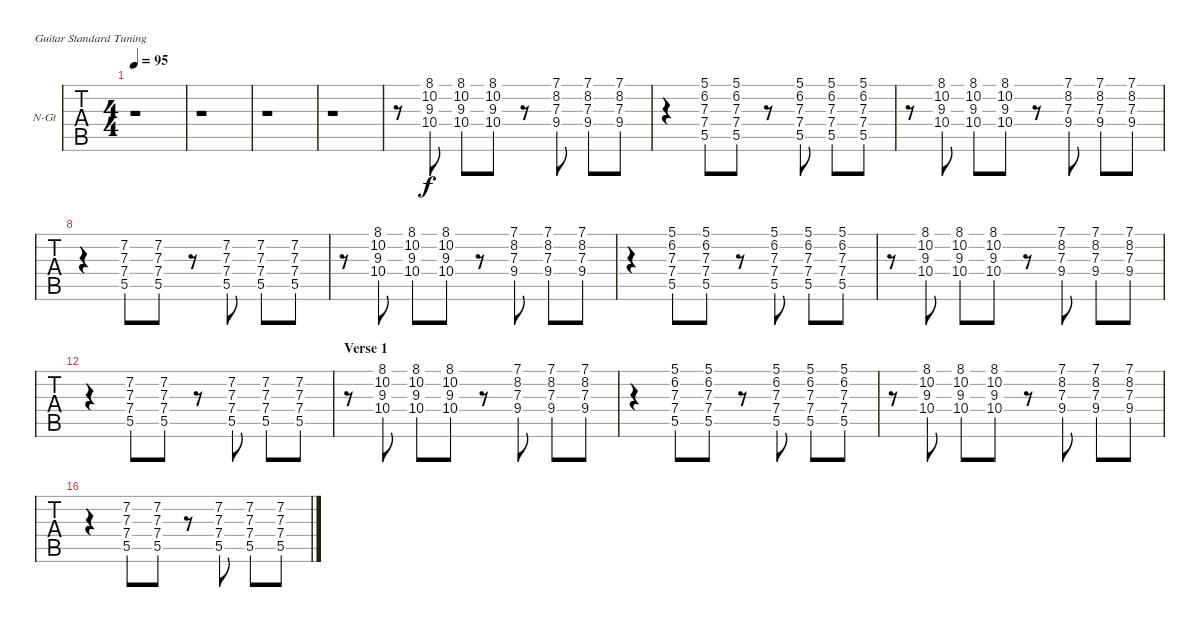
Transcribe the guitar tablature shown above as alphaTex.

\bracketExtendMode nobrackets
\firstSystemTrackNameOrientation horizontal
\otherSystemsTrackNameOrientation horizontal
\defaultBarNumberDisplay FirstOfSystem
\track ("Guitar (Rythm)" "N-Gt") {instrument acousticguitarnylon}
\staff {tabs}
\tuning (E4 B3 G3 D3 A2 E2)
\ts (4 4)
\tempo 95
\clef g2
\scale
0.377163
\ks c
r.1{dy f instrument acousticguitarnylon} |
\scale
0.207612 r.1 |
\scale
0.207612 r.1 |
\scale
0.207612 r.1 |
\scale
0.258065 r.8 (8.1 10.2 9.3 10.4).8 (8.1 10.2 9.3 10.4).8 (8.1 10.2 9.3 10.4).8 r.8 (7.1 8.2 7.3 9.4).8 (7.1 8.2 7.3 9.4).8 (7.1 8.2 7.3 9.4).8 |
\scale
0.241935 r.4 (5.1 6.2 7.3 7.4 5.5).8 (5.1 6.2 7.3 7.4 5.5).8 r.8 (5.1 6.2 7.3 7.4 5.5).8 (5.1 6.2 7.3 7.4 5.5).8 (5.1 6.2 7.3 7.4 5.5).8 |
\scale
0.258065 r.8 (8.1 10.2 9.3 10.4).8 (8.1 10.2 9.3 10.4).8 (8.1 10.2 9.3 10.4).8 r.8 (7.1 8.2 7.3 9.4).8 (7.1 8.2 7.3 9.4).8 (7.1 8.2 7.3 9.4).8 |
\scale
0.241935 r.4 (7.2 7.3 7.4 5.5).8 (7.2 7.3 7.4 5.5).8 r.8 (7.2 7.3 7.4 5.5).8 (7.2 7.3 7.4 5.5).8 (7.2 7.3 7.4 5.5).8 |
\scale
0.258065 r.8 (8.1 10.2 9.3 10.4).8 (8.1 10.2 9.3 10.4).8 (8.1 10.2 9.3 10.4).8 r.8 (7.1 8.2 7.3 9.4).8 (7.1 8.2 7.3 9.4).8 (7.1 8.2 7.3 9.4).8 |
\scale
0.241935 r.4 (5.1 6.2 7.3 7.4 5.5).8 (5.1 6.2 7.3 7.4 5.5).8 r.8 (5.1 6.2 7.3 7.4 5.5).8 (5.1 6.2 7.3 7.4 5.5).8 (5.1 6.2 7.3 7.4 5.5).8 |
\scale
0.258065 r.8 (8.1 10.2 9.3 10.4).8 (8.1 10.2 9.3 10.4).8 (8.1 10.2 9.3 10.4).8 r.8 (7.1 8.2 7.3 9.4).8 (7.1 8.2 7.3 9.4).8 (7.1 8.2 7.3 9.4).8 |
\scale
0.241935 r.4 (7.2 7.3 7.4 5.5).8 (7.2 7.3 7.4 5.5).8 r.8 (7.2 7.3 7.4 5.5).8 (7.2 7.3 7.4 5.5).8 (7.2 7.3 7.4 5.5).8 |
\section ("" "Verse 1")
\scale
0.258065 r.8 (8.1 10.2 9.3 10.4).8 (8.1 10.2 9.3 10.4).8 (8.1 10.2 9.3 10.4).8 r.8 (7.1 8.2 7.3 9.4).8 (7.1 8.2 7.3 9.4).8 (7.1 8.2 7.3 9.4).8 |
\scale
0.241935 r.4 (5.1 6.2 7.3 7.4 5.5).8 (5.1 6.2 7.3 7.4 5.5).8 r.8 (5.1 6.2 7.3 7.4 5.5).8 (5.1 6.2 7.3 7.4 5.5).8 (5.1 6.2 7.3 7.4 5.5).8 |
\scale
0.258065 r.8 (8.1 10.2 9.3 10.4).8 (8.1 10.2 9.3 10.4).8 (8.1 10.2 9.3 10.4).8 r.8 (7.1 8.2 7.3 9.4).8 (7.1 8.2 7.3 9.4).8 (7.1 8.2 7.3 9.4).8 |
\scale
0.241935 r.4 (7.2 7.3 7.4 5.5).8 (7.2 7.3 7.4 5.5).8 r.8 (7.2 7.3 7.4 5.5).8 (7.2 7.3 7.4 5.5).8 (7.2 7.3 7.4 5.5).8
